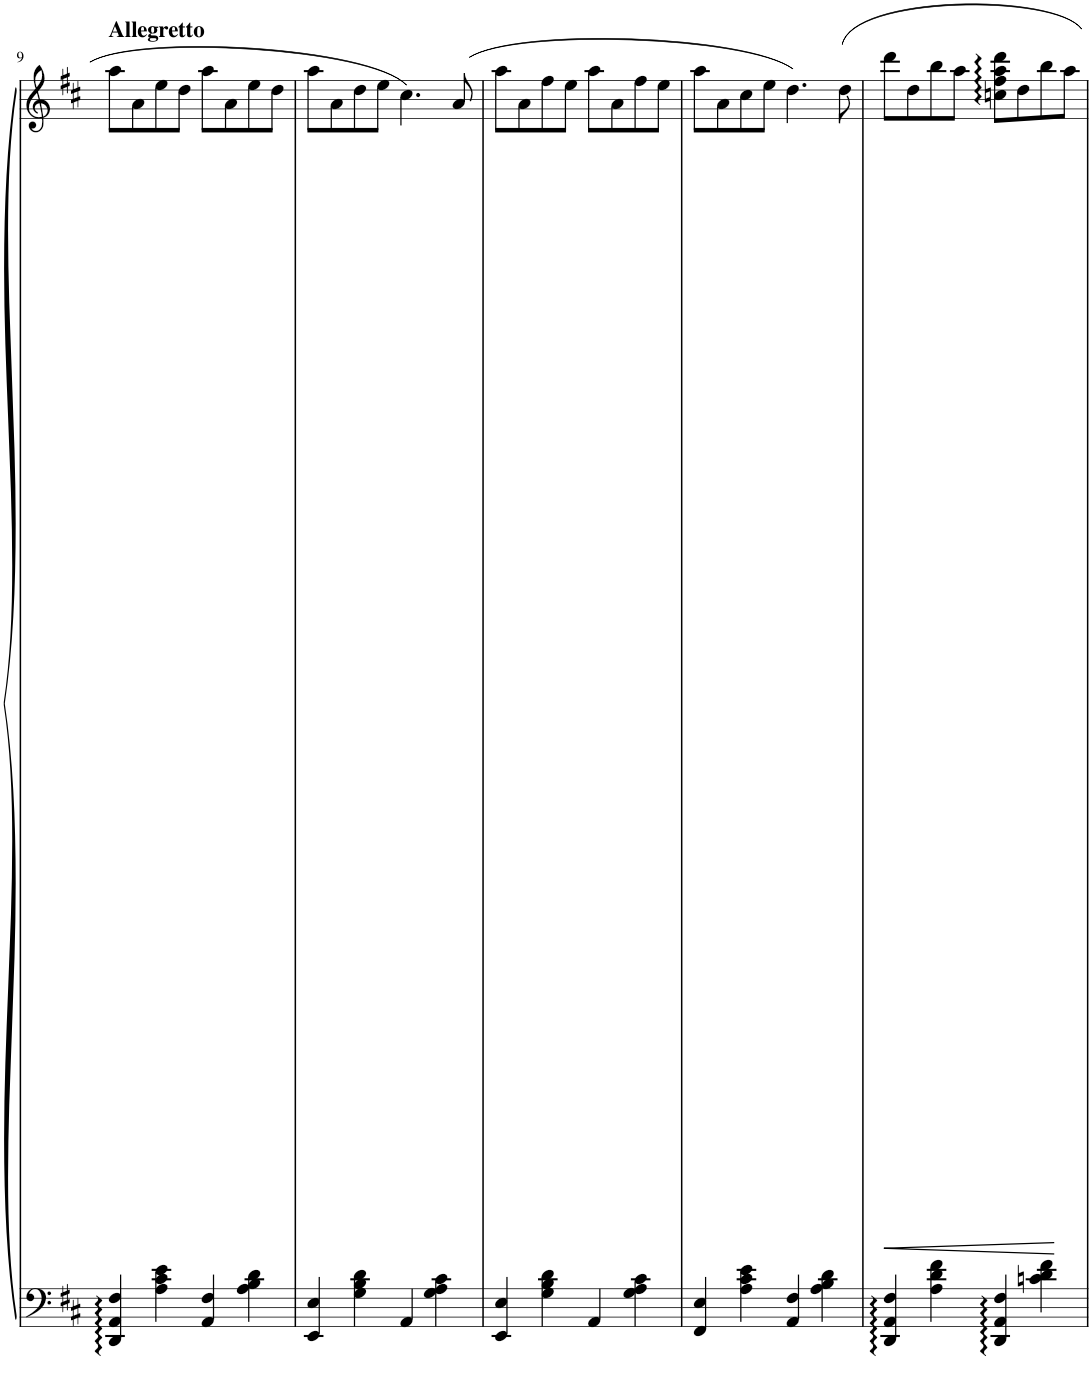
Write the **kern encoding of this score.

**kern	**kern	**dynam
*part1	*part1	*part1
*staff2	*staff1	*staff1/2
*I"Piano	*	*
*I'Pno	*	*
!!LO:PB:g=z
*clefF4	*clefG2	*
*k[f#c#]	*k[f#c#]	*
*M4/4	*M4/4	*
=9	=9	=9
!	!LO:TX:a:B:t=Allegretto	!
4DD/ 4AA/ 4F#/	8aa\L	.
.	8a\	.
4A\ 4c#\ 4e\	8ee\	.
.	8dd\J	.
4AA/ 4F#/	8aa\L	.
.	8a\	.
4A\ 4B\ 4d\	8ee\	.
.	8dd\J	.
=10	=10	=10
4EE/ 4E/	8aa\L	.
.	8a\	.
4G\ 4B\ 4d\	8dd\	.
.	8ee\J	.
4AA/	4.cc#\	.
4G\ 4A\ 4c#\	.	.
.	(8a/	.
=11	=11	=11
4EE/ 4E/	8aa\L	.
.	8a\	.
4G\ 4B\ 4d\	8ff#\	.
.	8ee\J	.
4AA/	8aa\L	.
.	8a\	.
4G\ 4A\ 4c#\	8ff#\	.
.	8ee\J	.
=12	=12	=12
4FF#/ 4E/	8aa\L	.
.	8a\	.
4A\ 4c#\ 4e\	8cc#\	.
.	8ee\J	.
4AA/ 4F#/	4.dd\)	.
4A\ 4B\ 4d\	.	.
.	8dd\	.
=13	=13	=13
!	!	!LO:HP:b
4DD/ 4AA/ 4F#/	8ddd\L	<
.	8dd\	.
4A\ 4d\ 4f#\	8bb\	.
.	8aa\J	.
4DD/ 4AA/ 4F#/	8ccn\ 8ff#\ 8aa\ 8ddd\L	.
.	8dd\	.
4cn\ 4d\ 4f#\	8bb\	.
.	8aa\J	[
=	=	=
*-	*-	*-
